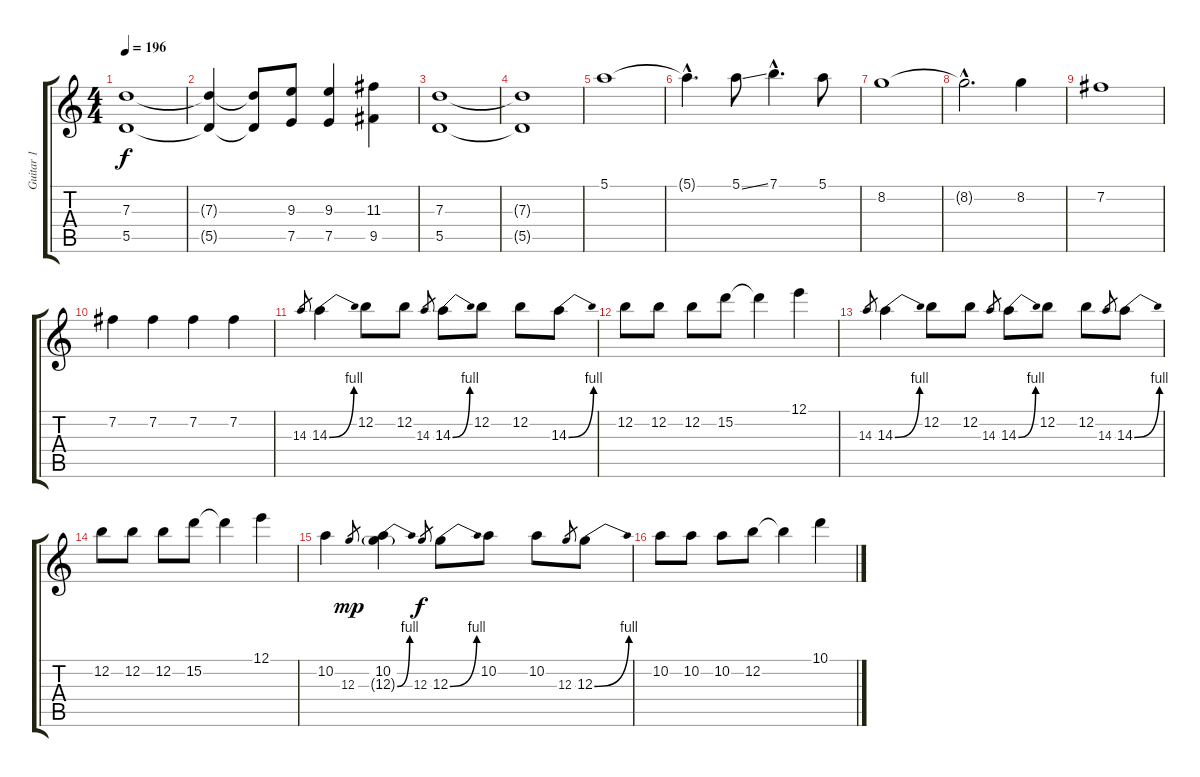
\track ("Guitar 1" "Guitar 1") {instrument distortionguitar}
\staff {score tabs}
\tuning (E4 B3 G3 D3 A2 E2) {hide}
\ts (4 4)
\tempo 196
\clef g2
\ks c
(7.3 5.5).1{dy f} |
(7.3{t} 5.5{t}).4 (7.3{t} 5.5{t}).8 (9.3 7.5).8 (9.3 7.5).4 (11.3 9.5).4 |
(7.3 5.5).1 |
(7.3{t} 5.5{t}).1 |
5.1.1 |
5.1{hac t}.4{d} 5.1{ss}.8 7.1{hac}.4{d} 5.1.8 |
8.2.1 |
8.2{hac t}.2{d} 8.2.4 |
7.2.1 |
7.2.4 7.2.4 7.2.4 7.2.4 |
14.3.8{gr} 14.3{be (bend 0 0 60 4)}.4 12.2.8 12.2.8 14.3.8{gr} 14.3{be (bend 0 0 60 4)}.8 12.2.8 12.2.8 14.3{be (bend 0 0 60 4)}.8 |
12.2.8 12.2.8 12.2.8 15.2.8 15.2{t}.4 12.1.4 |
14.3.8{gr} 14.3{be (bend 0 0 60 4)}.4 12.2.8 12.2.8 14.3.8{gr} 14.3{be (bend 0 0 60 4)}.8 12.2.8 12.2.8 14.3.8{gr} 14.3{be (bend 0 0 60 4)}.8 |
12.2.8 12.2.8 12.2.8 15.2.8 15.2{t}.4 12.1.4 |
10.2.4 12.3.8{gr dy mp} (10.2 12.3{be (bend 0 0 60 4) g}).4 12.3.8{gr dy f} 12.3{be (bend 0 0 60 4)}.8 10.2.8 10.2.8 12.3.8{gr} 12.3{be (bend 0 0 60 4)}.8 |
10.2.8 10.2.8 10.2.8 12.2.8 12.2{t}.4 10.1.4
